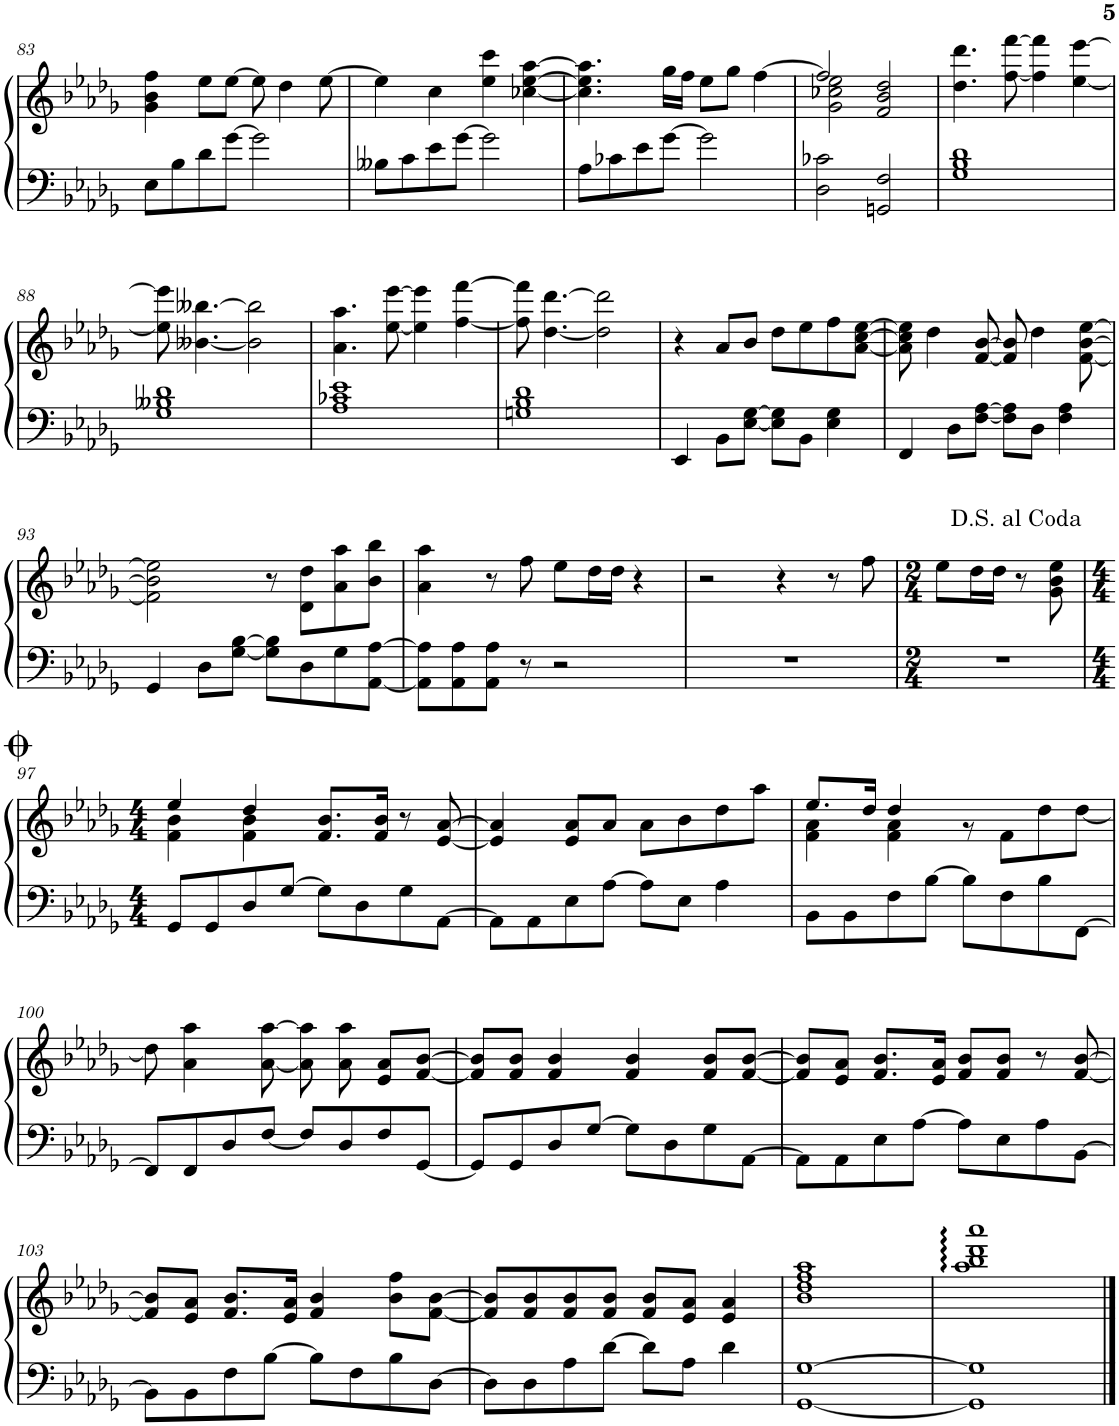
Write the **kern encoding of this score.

**kern	**kern
*part1	*part1
*staff2	*staff1
*I"Piano	*
*I'Pno.	*
!!LO:PB:g=z
*clefF4	*clefG2
*k[b-e-a-d-g-]	*k[b-e-a-d-g-]
*M4/4	*M4/4
=83	=83
8E-\L	4g-\ 4b-\ 4ff\
8B-\	.
8d-\	8ee-\L
[8g-\J	[8ee-\J
2g-\]	8ee-\]
.	4dd-\
.	[8ee-\
=84	=84
8B--X\L	4ee-\]
8c\	.
8e-\	4cc\
[8g-\J	.
2g-\]	4ee-\ 4ccc\
.	[4cc-X\ [4ee-\ [4aa-\
=85	=85
8A-\L	4.cc-\] 4.ee-\] 4.aa-\]
8c-X\	.
8e-\	.
[8g-\J	16gg-\LL
.	16ff\JJ
2g-\]	8ee-\L
.	8gg-\J
.	[4ff\
=86	=86
*	*^
2D-\ 2c-X\	2ff/]	2g-\ 2cc-X\ 2ee-\
2GGn/ 2F/	2f/ 2b-/ 2dd-/	2ryy
*	*v	*v
=87	=87
1G- 1B- 1d-	4.dd-\ 4.ddd-\
.	[8ff\ [8fff\
.	4ff\] 4fff\]
.	[4ee-\ [4eee-\
!!LO:LB:g=z
=88	=88
1G- 1B--X 1d-	8ee-\] 8eee-\]
.	[4.b--X\ [4.bb--X\
.	2b--\] 2bb--\]
=89	=89
1A- 1c-X 1e-	4.a-\ 4.aa-\
.	[8ee-\ [8eee-\
.	4ee-\] 4eee-\]
.	[4ff\ [4fff\
=90	=90
1Gn 1B- 1d-	8ff\] 8fff\]
.	[4.dd-\ [4.ddd-\
.	2dd-\] 2ddd-\]
=91	=91
4EE-/	4r
8BB-\L	8a-/L
[8E-\ [8G-\J	8b-/J
8E-\] 8G-\]L	8dd-\L
8BB-\J	8ee-\
4E-\ 4G-\	8ff\
.	[8a-\ [8cc\ [8ee-\J
=92	=92
4FF/	8a-\] 8cc\] 8ee-\]
.	4dd-\
8D-\L	.
[8F\ [8A-\J	[8f/ [8b-/
8F\] 8A-\]L	8f/] 8b-/]
8D-\J	4dd-\
4F\ 4A-\	.
.	[8f\ [8b-\ [8ee-\
!!LO:LB:g=z
=93	=93
4GG-/	2f\] 2b-\] 2ee-\]
8D-\L	.
[8G-\ [8B-\J	.
8G-\] 8B-\]L	8r
8D-\	8d-\ 8dd-\L
8G-\	8a-\ 8aa-\
[8AA-\ [8A-\J	8b-\ 8bb-\J
=94	=94
8AA-\] 8A-\]L	4a-\ 4aa-\
8AA-\ 8A-\	.
8AA-\ 8A-\J	8r
8r	8ff\
2r	8ee-\L
.	16dd-\L
.	16dd-\JJ
.	4r
=95	=95
1r	2r
.	4r
.	8r
.	8ff\
=96	=96
*M2/4	*M2/4
2r	8ee-\L
.	16dd-\L
.	16dd-\JJ
.	8r
.	8g-\~ 8b-\~ 8ee-\~
!!LO:LB:g=z
=97	=97
*M4/4	*M4/4
*	*^
8GG-/L	4ee-/	4f\ 4b-\
8GG-/	.	.
8D-/	4dd-/	4f\ 4b-\
[8G-/J	.	.
8G-\L]	8.f/ 8.b-/L	2ryy
8D-\	.	.
.	16f/ 16b-/Jk	.
8G-\	8r	.
[8AA-\J	[8e-/ [8a-/	.
*	*v	*v
=98	=98
8AA-\L]	4e-/] 4a-/]
8AA-\	.
8E-\	8e-/ 8a-/L
[8A-\J	8a-/J
8A-\L]	8a-\L
8E-\J	8b-\
4A-\	8dd-\
.	8aa-\J
=99	=99
*	*^
8BB-\L	8.ee-/L	4f\ 4a-\
8BB-\	.	.
.	16dd-/Jk	.
8F\	4dd-/	4f\ 4a-\
[8B-\J	.	.
8B-\L]	2ryy	8r
8F\	.	8f\L
8B-\	.	8dd-\
[8FF\J	.	[8dd-\J
!!LO:LB:g=z	!!
=100	=100	=100
8FF/L]	8ryy	8dd-\]
8FF/	4a-\ 4aa-\	2..ryy
8D-/	.	.
[8F/J	[8a-\ [8aa-\	.
8F/L]	8a-\] 8aa-\]	.
8D-/	8a-\ 8aa-\	.
8F/	8e-/ 8a-/L	.
[8GG-/J	[8f/ [8b-/J	.
*	*v	*v
=101	=101
8GG-/L]	8f/] 8b-/]L
8GG-/	8f/ 8b-/J
8D-/	4f/ 4b-/
[8G-/J	.
8G-\L]	4f/ 4b-/
8D-\	.
8G-\	8f/ 8b-/L
[8AA-\J	[8f/ [8b-/J
=102	=102
8AA-\L]	8f/] 8b-/]L
8AA-\	8e-/ 8a-/J
8E-\	8.f/ 8.b-/L
[8A-\J	.
.	16e-/ 16a-/Jk
8A-\L]	8f/ 8b-/L
8E-\	8f/ 8b-/J
8A-\	8r
[8BB-\J	[8f/ [8b-/
!!LO:LB:g=z
=103	=103
8BB-\L]	8f/] 8b-/]L
8BB-\	8e-/ 8a-/J
8F\	8.f/ 8.b-/L
[8B-\J	.
.	16e-/ 16a-/Jk
8B-\L]	4f/ 4b-/
8F\	.
8B-\	8b-\ 8ff\L
[8D-\J	[8f\ [8b-\J
=104	=104
8D-\L]	8f/] 8b-/]L
8D-\	8f/ 8b-/
8A-\	8f/ 8b-/
[8d-\J	8f/ 8b-/J
8d-\L]	8f/ 8b-/L
8A-\J	8e-/ 8a-/J
4d-\	4e-/ 4a-/
=105	=105
[1GG- [1G-	1b- 1dd- 1ff 1aa-
=106	=106
1GG-] 1G-]	1aa-: 1bb-: 1ddd-: 1aaa-:
==	==
*-	*-
